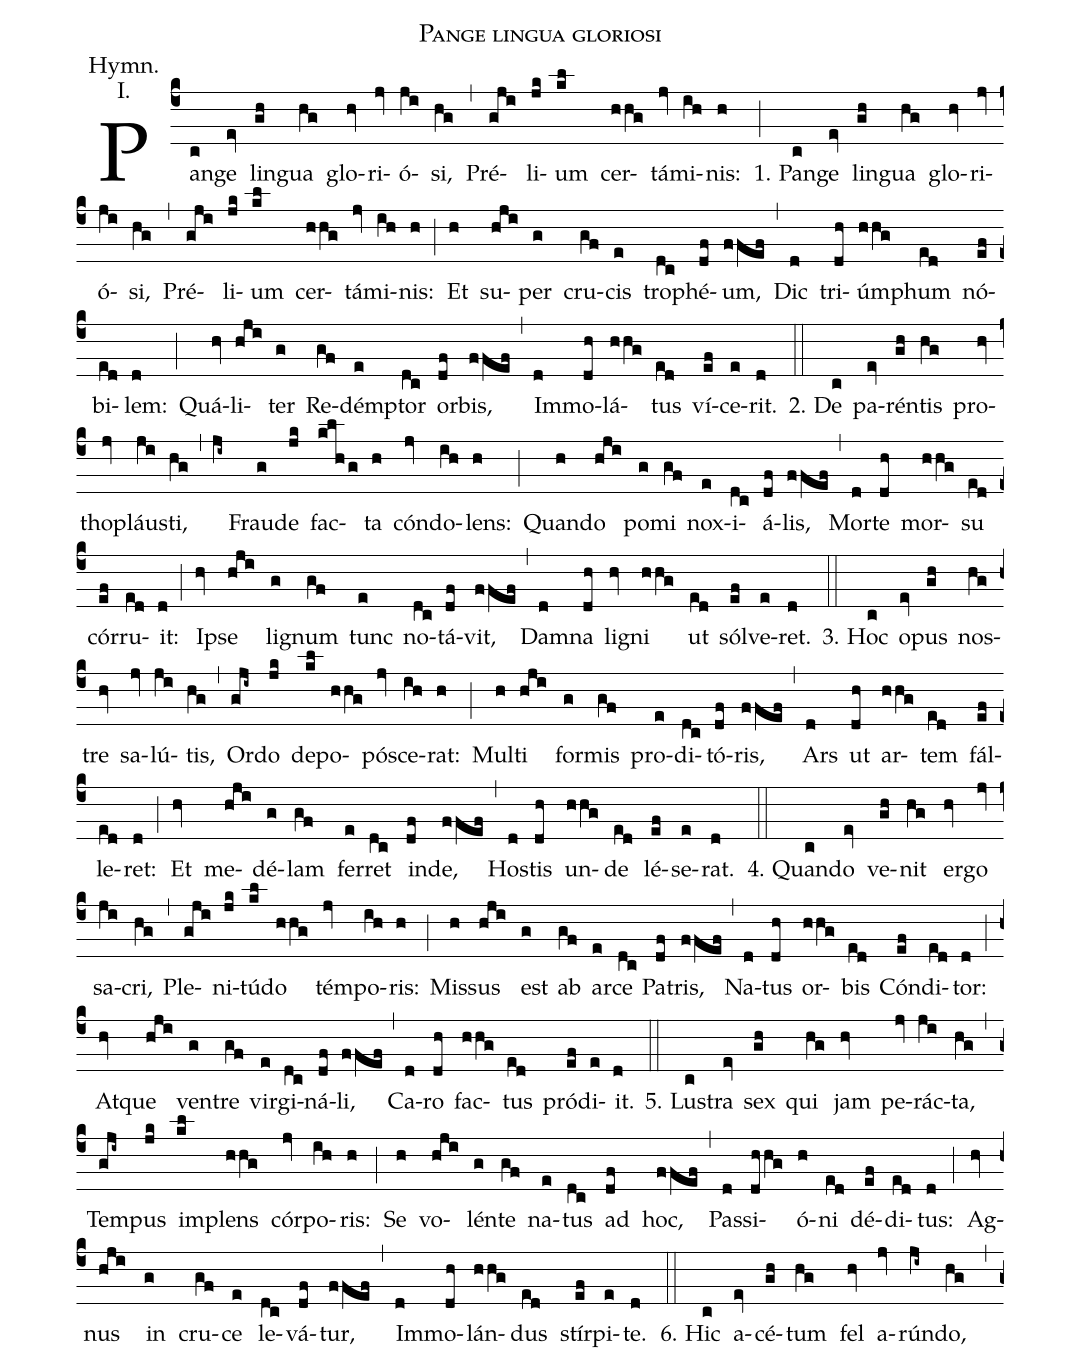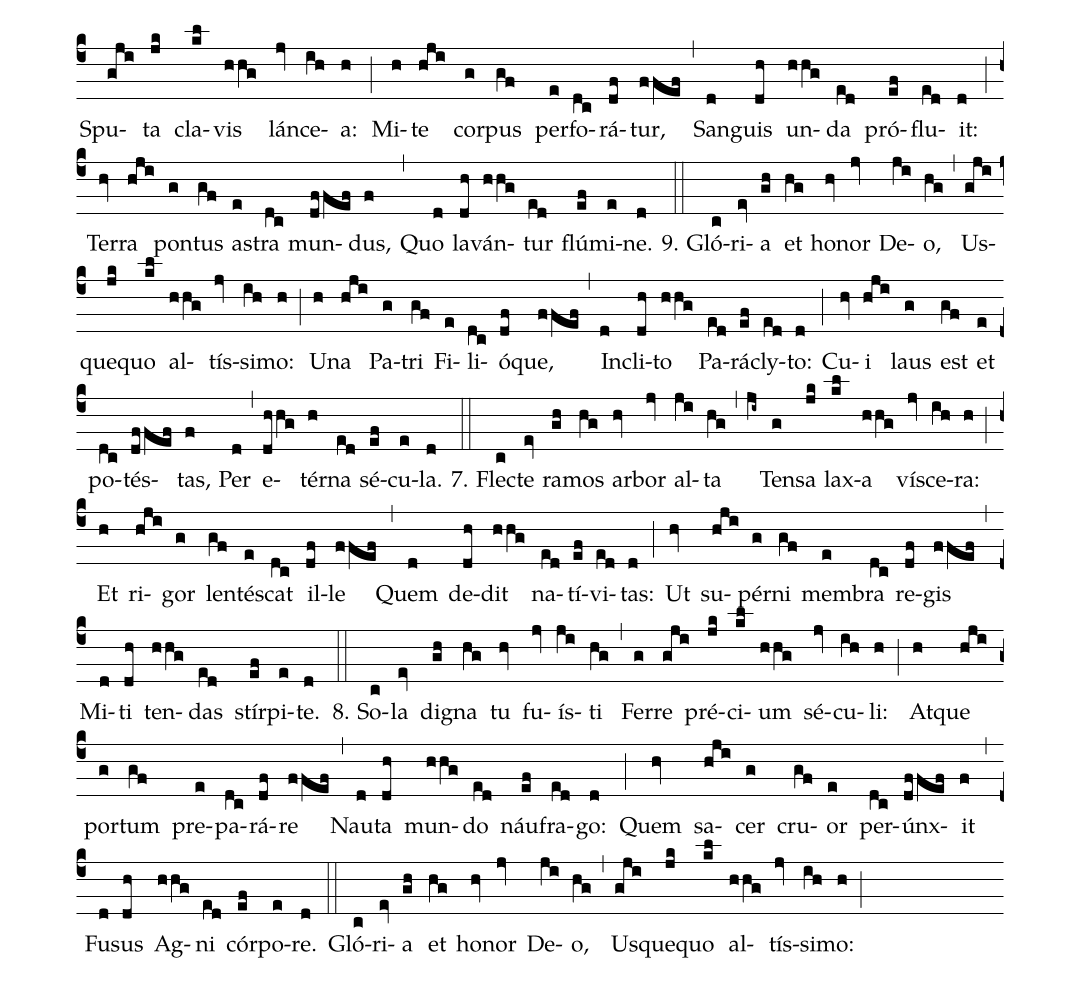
name: Pange lingua gloriosi;
annotation: Hymn.;
annotation: I.;
%%
(c4) Pan(c)ge(ev) lin(gh)gua(hg) glo(hv)ri(jv)ó(ji)si,(hg) (,)
Pré(gji)li(jk)um(kl) cer(hhg)tá(jv)mi(ih)nis:(h) (;)
1.  Pan(c)ge(ev) lin(gh)gua(hg) glo(hv)ri(jv)ó(ji)si,(hg) (,)
Pré(gji)li(jk)um(kl) cer(hhg)tá(jv)mi(ih)nis:(h) (;)
Et(h) su(hji)per(g) cru(gf)cis(e) tro(dc)phé(df)um,(ffef) (,)
Dic(d) tri(dh)úm(hhg)phum(ed) nó(ef)bi(ed)lem:(d) (;)
Quá(hv)li(hji)ter(g) Re(gf)démp(e)tor(dc) or(df)bis,(ffef) (,)
Im(d)mo(dh)lá(hhg)tus(ed) ví(ef)ce(e)rit.(d) (::)

2.  De(c) pa(ev)rén(gh)tis(hg) pro(hv)tho(jv)pláus(ji)ti,(hg) (,)
(ji~) Frau(g)de(jk) fac(klhg)ta(h) cón(jv)do(ih)lens:(h) (;)
Quan(h)do(hji) po(g)mi(gf) nox(e)i(dc)á(df)lis,(ffef) (,)
Mor(d)te(dh) mor(hhg)su(ed) cór(ef)ru(ed)it:(d) (;)
Ip(hv)se(hji) lig(g)num(gf) tunc(e) no(dc)tá(df)vit,(ffef) (,)
Dam(d)na(dh) lig(hv)ni(hhg) ut(ed) sól(ef)ve(e)ret.(d) (::)

3.  Hoc(c) o(ev)pus(gh) nos(hg)tre(hv) sa(jv)lú(ji)tis,(hg) (,)
Or(gji~)do(jk) de(kl)po(hhg)pós(jv)ce(ih)rat:(h) (;)
Mul(h)ti(hji) for(g)mis(gf) pro(e)di(dc)tó(df)ris,(ffef) (,)
Ars(d) ut(dh) ar(hhg)tem(ed) fál(ef)le(ed)ret:(d) (;)
Et(hv) me(hji)dé(g)lam(gf) fer(e)ret(dc) in(df)de,(ffef) (,)
Hos(d)tis(dh) un(hhg)de(ed) lé(ef)se(e)rat.(d) (::)

4.  Quan(c)do(ev) ve(gh)nit(hg) er(hv)go(jv) sa(ji)cri,(hg) (,)
Ple(gji)ni(jk)tú(kl)do(hhg) tém(jv)po(ih)ris:(h) (;)
Mis(h)sus(hji) est(g) ab(gf) ar(e)ce(dc) Pa(df)tris,(ffef) (,)
Na(d)tus(dh) or(hhg)bis(ed) Cón(ef)di(ed)tor:(d) (;)
At(hv)que(hji) ven(g)tre(gf) vir(e)gi(dc)ná(df)li,(ffef) (,)
Ca(d)ro(dh) fac(hhg)tus(ed) pró(ef)di(e)it.(d) (::)

5.  Lus(c)tra(ev) sex(gh) qui(hg) jam(hv) pe(jv)rác(ji)ta,(hg) (,)
Tem(gji~)pus(jk) im(kl)plens(hhg) cór(jv)po(ih)ris:(h) (;)
Se(h) vo(hji)lén(g)te(gf) na(e)tus(dc) ad(df) hoc,(ffef) (,)
Pas(d)si(dhhg)ó(h)ni(ed) dé(ef)di(ed)tus:(d) (;)
Ag(hv)nus(hji) in(g) cru(gf)ce(e) le(dc)vá(df)tur,(ffef) (,)
Im(d)mo(dh)lán(hhg)dus(ed) stír(ef)pi(e)te.(d) (::)

6.  Hic(c) a(ev)cé(gh)tum(hg) fel(hv) a(jv)rún(ji~)do,(hg) (,)
Spu(gji)ta(jk) cla(kl)vis(hhg) lán(jv)ce(ih)a:(h) (;)
Mi(h)te(hji) cor(g)pus(gf) per(e)fo(dc)rá(df)tur,(ffef) (,)
San(d)guis(dh) un(hhg)da(ed) pró(ef)flu(ed)it:(d) (;)
Ter(hv)ra(hji) pon(g)tus(gf) as(e)tra(dc) mun(dffef)dus,(f) (,)
Quo(d) la(dh)ván(hhg)tur(ed) flú(ef)mi(e)ne.(d) (::)

9.  Gló(c)ri(ev)a(gh) et(hg) ho(hv)nor(jv) De(ji)o,(hg) (,)
Us(gji)que(jk)quo(kl) al(hhg)tís(jv)si(ih)mo:(h) (;)
U(h)na(hji) Pa(g)tri(gf) Fi(e)li(dc)ó(df)que,(ffef) (,)
In(d)cli(dh)to(hhg) Pa(ed)rá(ef)cly(ed)to:(d) (;)
Cu(hv)i(hji) laus(g) est(gf) et(e) po(dc)tés(dffef)tas,(f) Per(d) (,)
e(dhhg)tér(h)na(ed) sé(ef)cu(e)la.(d) (::)

7.  Flec(c)te(ev) ra(gh)mos(hg) ar(hv)bor(jv) al(ji)ta(hg) (,)
(ji~) Ten(g)sa(jk) lax(kl)a(hhg) vís(jv)ce(ih)ra:(h) (;)
Et(h) ri(hji)gor(g) len(gf)tés(e)cat(dc) il(df)le(ffef) (,)
Quem(d) de(dh)dit(hhg) na(ed)tí(ef)vi(ed)tas:(d) (;)
Ut(hv) su(hji)pér(g)ni(gf) mem(e)bra(dc) re(df)gis(ffef) (,)
Mi(d)ti(dh) ten(hhg)das(ed) stír(ef)pi(e)te.(d) (::)

8.  So(c)la(ev) dig(gh)na(hg) tu(hv) fu(jv)ís(ji)ti(hg) (,)
Fer(g)re(gji) pré(jk)ci(kl)um(hhg) sé(jv)cu(ih)li:(h) (;)
At(h)que(hji) por(g)tum(gf) pre(e)pa(dc)rá(df)re(ffef) (,)
Nau(d)ta(dh) mun(hhg)do(ed) náu(ef)fra(ed)go:(d) (;)
Quem(hv) sa(hji)cer(g) cru(gf)or(e) per(dc)únx(dffef)it(f) (,)
Fu(d)sus(dh) Ag(hhg)ni(ed) cór(ef)po(e)re.(d) (::)

Gló(c)ri(ev)a(gh) et(hg) ho(hv)nor(jv) De(ji)o,(hg) (,)
Us(gji)que(jk)quo(kl) al(hhg)tís(jv)si(ih)mo:(h) (;)
